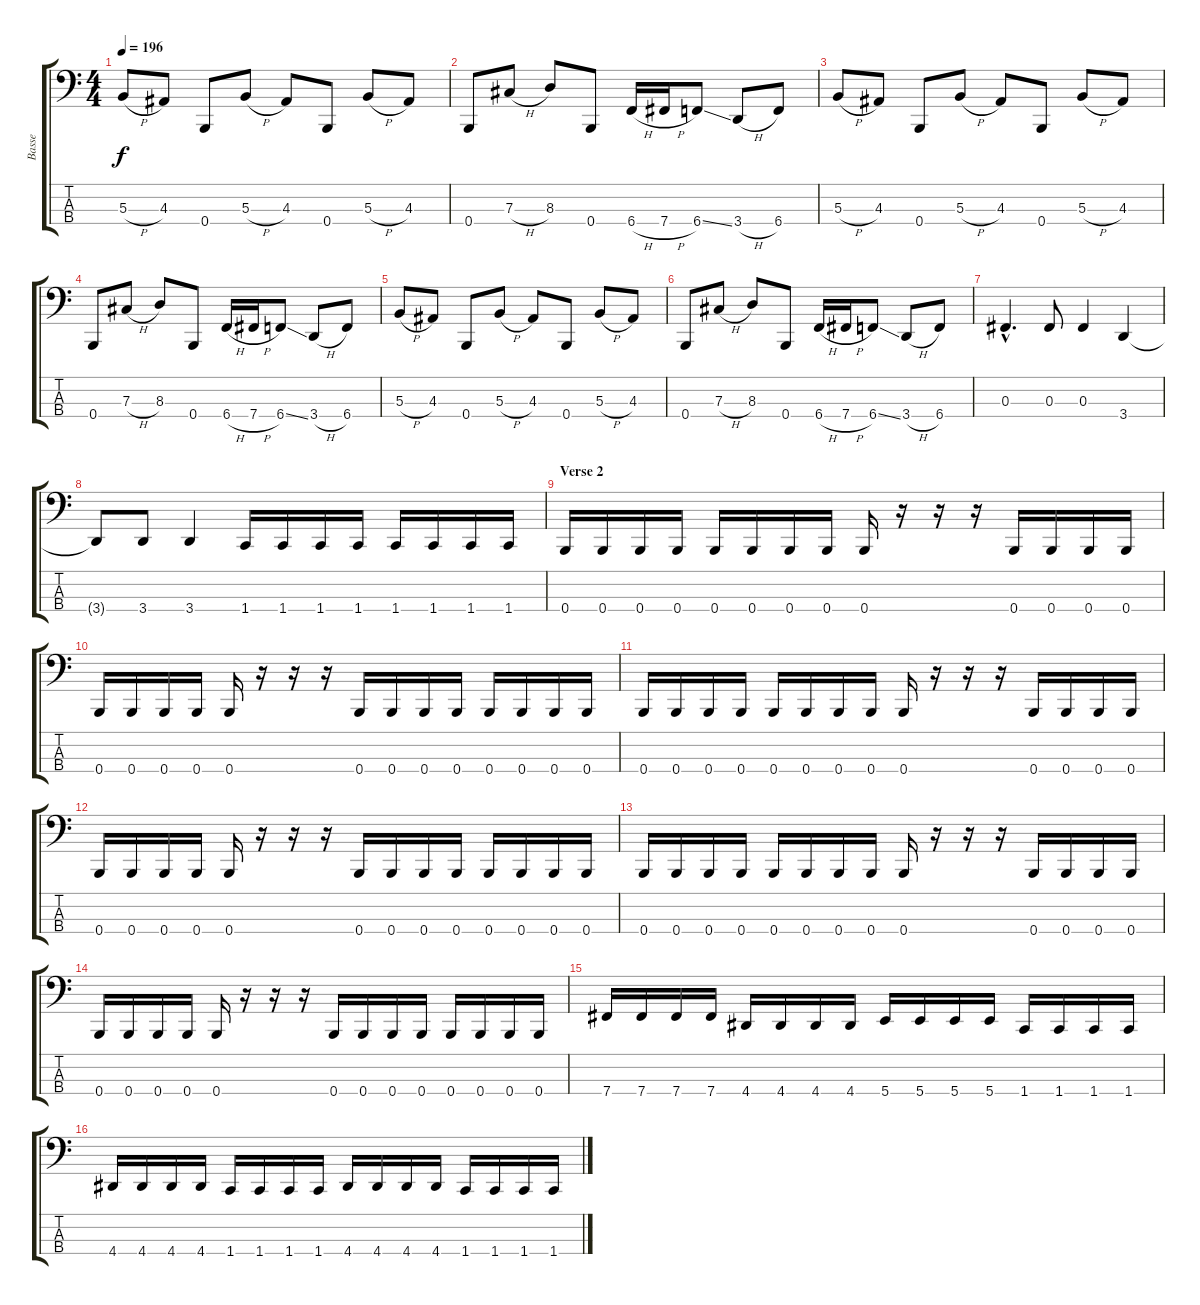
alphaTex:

\track ("Basse" "Basse") {instrument electricbassfinger}
\staff {score tabs}
\tuning (E2 B1 Gb1 B0) {hide}
\ts (4 4)
\tempo 196
\clef f4
\ks c
5.3{h}.8{dy f} 4.3.8 0.4.8 5.3{h}.8 4.3.8 0.4.8 5.3{h}.8 4.3.8 |
0.4.8 7.3{h}.8 8.3.8 0.4.8 6.4{h}.16 7.4{h}.16 6.4{ss}.8 3.4{h}.8 6.4.8 |
5.3{h}.8 4.3.8 0.4.8 5.3{h}.8 4.3.8 0.4.8 5.3{h}.8 4.3.8 |
0.4.8 7.3{h}.8 8.3.8 0.4.8 6.4{h}.16 7.4{h}.16 6.4{ss}.8 3.4{h}.8 6.4.8 |
5.3{h}.8 4.3.8 0.4.8 5.3{h}.8 4.3.8 0.4.8 5.3{h}.8 4.3.8 |
0.4.8 7.3{h}.8 8.3.8 0.4.8 6.4{h}.16 7.4{h}.16 6.4{ss}.8 3.4{h}.8 6.4.8 |
0.3{hac}.4{d} 0.3.8 0.3.4 3.4.4 |
3.4{t}.8 3.4.8 3.4.4 1.4.16 1.4.16 1.4.16 1.4.16 1.4.16 1.4.16 1.4.16 1.4.16 |
\section ("" "Verse 2")
0.4.16 0.4.16 0.4.16 0.4.16 0.4.16 0.4.16 0.4.16 0.4.16 0.4.16 r.16 r.16 r.16 0.4.16 0.4.16 0.4.16 0.4.16 |
0.4.16 0.4.16 0.4.16 0.4.16 0.4.16 r.16 r.16 r.16 0.4.16 0.4.16 0.4.16 0.4.16 0.4.16 0.4.16 0.4.16 0.4.16 |
0.4.16 0.4.16 0.4.16 0.4.16 0.4.16 0.4.16 0.4.16 0.4.16 0.4.16 r.16 r.16 r.16 0.4.16 0.4.16 0.4.16 0.4.16 |
0.4.16 0.4.16 0.4.16 0.4.16 0.4.16 r.16 r.16 r.16 0.4.16 0.4.16 0.4.16 0.4.16 0.4.16 0.4.16 0.4.16 0.4.16 |
0.4.16 0.4.16 0.4.16 0.4.16 0.4.16 0.4.16 0.4.16 0.4.16 0.4.16 r.16 r.16 r.16 0.4.16 0.4.16 0.4.16 0.4.16 |
0.4.16 0.4.16 0.4.16 0.4.16 0.4.16 r.16 r.16 r.16 0.4.16 0.4.16 0.4.16 0.4.16 0.4.16 0.4.16 0.4.16 0.4.16 |
7.4.16 7.4.16 7.4.16 7.4.16 4.4.16 4.4.16 4.4.16 4.4.16 5.4.16 5.4.16 5.4.16 5.4.16 1.4.16 1.4.16 1.4.16 1.4.16 |
4.4.16 4.4.16 4.4.16 4.4.16 1.4.16 1.4.16 1.4.16 1.4.16 4.4.16 4.4.16 4.4.16 4.4.16 1.4.16 1.4.16 1.4.16 1.4.16
